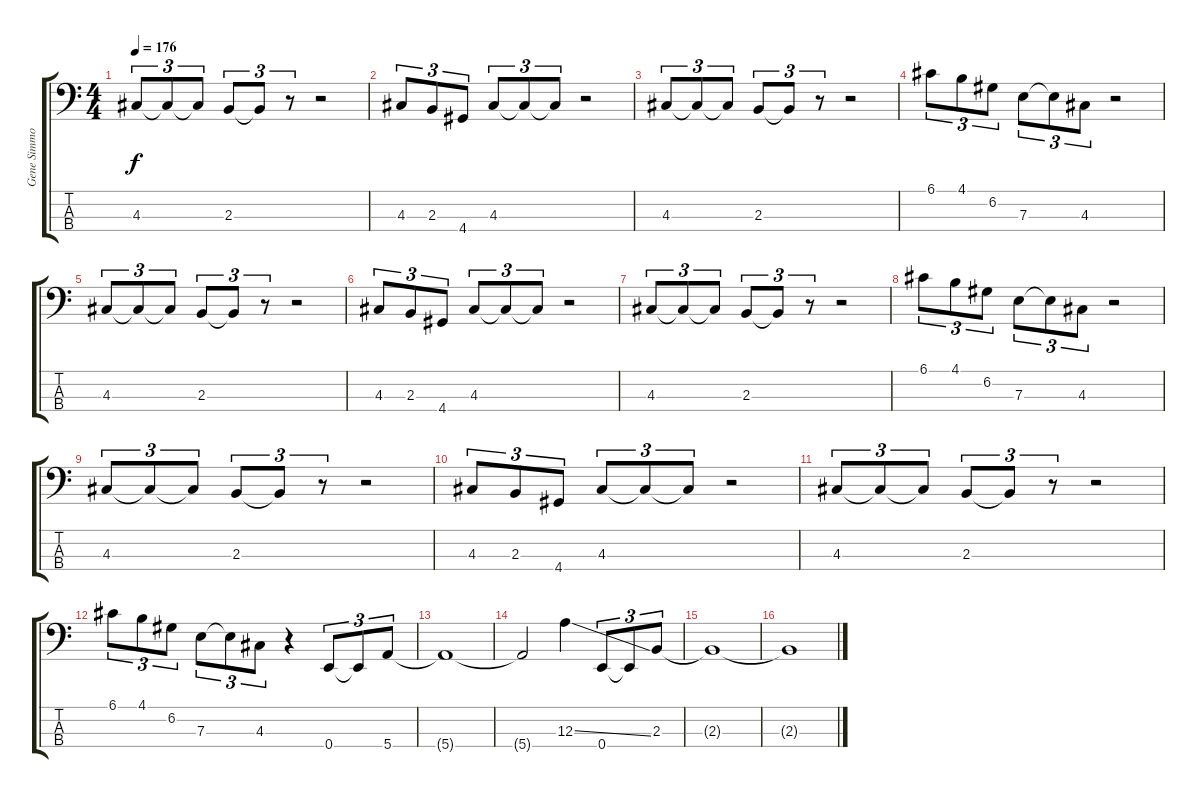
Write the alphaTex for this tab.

\track ("Gene Simmons" "Gene Simmo") {instrument electricbasspick}
\staff {score tabs}
\tuning (G2 D2 A1 E1) {hide}
\ts (4 4)
\tempo 176
\clef f4
\ks c
4.3.8{tu (3 2) dy f} 4.3{t}.8{tu (3 2)} 4.3{t}.8{tu (3 2)} 2.3.8{tu (3 2)} 2.3{t}.8{tu (3 2)} r.8{tu (3 2)} r.2 |
4.3.8{tu (3 2)} 2.3.8{tu (3 2)} 4.4.8{tu (3 2)} 4.3.8{tu (3 2)} 4.3{t}.8{tu (3 2)} 4.3{t}.8{tu (3 2)} r.2 |
4.3.8{tu (3 2)} 4.3{t}.8{tu (3 2)} 4.3{t}.8{tu (3 2)} 2.3.8{tu (3 2)} 2.3{t}.8{tu (3 2)} r.8{tu (3 2)} r.2 |
6.1.8{tu (3 2)} 4.1.8{tu (3 2)} 6.2.8{tu (3 2)} 7.3.8{tu (3 2)} 7.3{t}.8{tu (3 2)} 4.3.8{tu (3 2)} r.2 |
4.3.8{tu (3 2)} 4.3{t}.8{tu (3 2)} 4.3{t}.8{tu (3 2)} 2.3.8{tu (3 2)} 2.3{t}.8{tu (3 2)} r.8{tu (3 2)} r.2 |
4.3.8{tu (3 2)} 2.3.8{tu (3 2)} 4.4.8{tu (3 2)} 4.3.8{tu (3 2)} 4.3{t}.8{tu (3 2)} 4.3{t}.8{tu (3 2)} r.2 |
4.3.8{tu (3 2)} 4.3{t}.8{tu (3 2)} 4.3{t}.8{tu (3 2)} 2.3.8{tu (3 2)} 2.3{t}.8{tu (3 2)} r.8{tu (3 2)} r.2 |
6.1.8{tu (3 2)} 4.1.8{tu (3 2)} 6.2.8{tu (3 2)} 7.3.8{tu (3 2)} 7.3{t}.8{tu (3 2)} 4.3.8{tu (3 2)} r.2 |
4.3.8{tu (3 2)} 4.3{t}.8{tu (3 2)} 4.3{t}.8{tu (3 2)} 2.3.8{tu (3 2)} 2.3{t}.8{tu (3 2)} r.8{tu (3 2)} r.2 |
4.3.8{tu (3 2)} 2.3.8{tu (3 2)} 4.4.8{tu (3 2)} 4.3.8{tu (3 2)} 4.3{t}.8{tu (3 2)} 4.3{t}.8{tu (3 2)} r.2 |
4.3.8{tu (3 2)} 4.3{t}.8{tu (3 2)} 4.3{t}.8{tu (3 2)} 2.3.8{tu (3 2)} 2.3{t}.8{tu (3 2)} r.8{tu (3 2)} r.2 |
6.1.8{tu (3 2)} 4.1.8{tu (3 2)} 6.2.8{tu (3 2)} 7.3.8{tu (3 2)} 7.3{t}.8{tu (3 2)} 4.3.8{tu (3 2)} r.4 0.4.8{tu (3 2)} 0.4{t}.8{tu (3 2)} 5.4.8{tu (3 2)} |
5.4{t}.1 |
5.4{t}.2 12.3{ss}.4 0.4.8{tu (3 2)} 0.4{t}.8{tu (3 2)} 2.3.8{tu (3 2)} |
2.3{t}.1 |
2.3{t}.1
